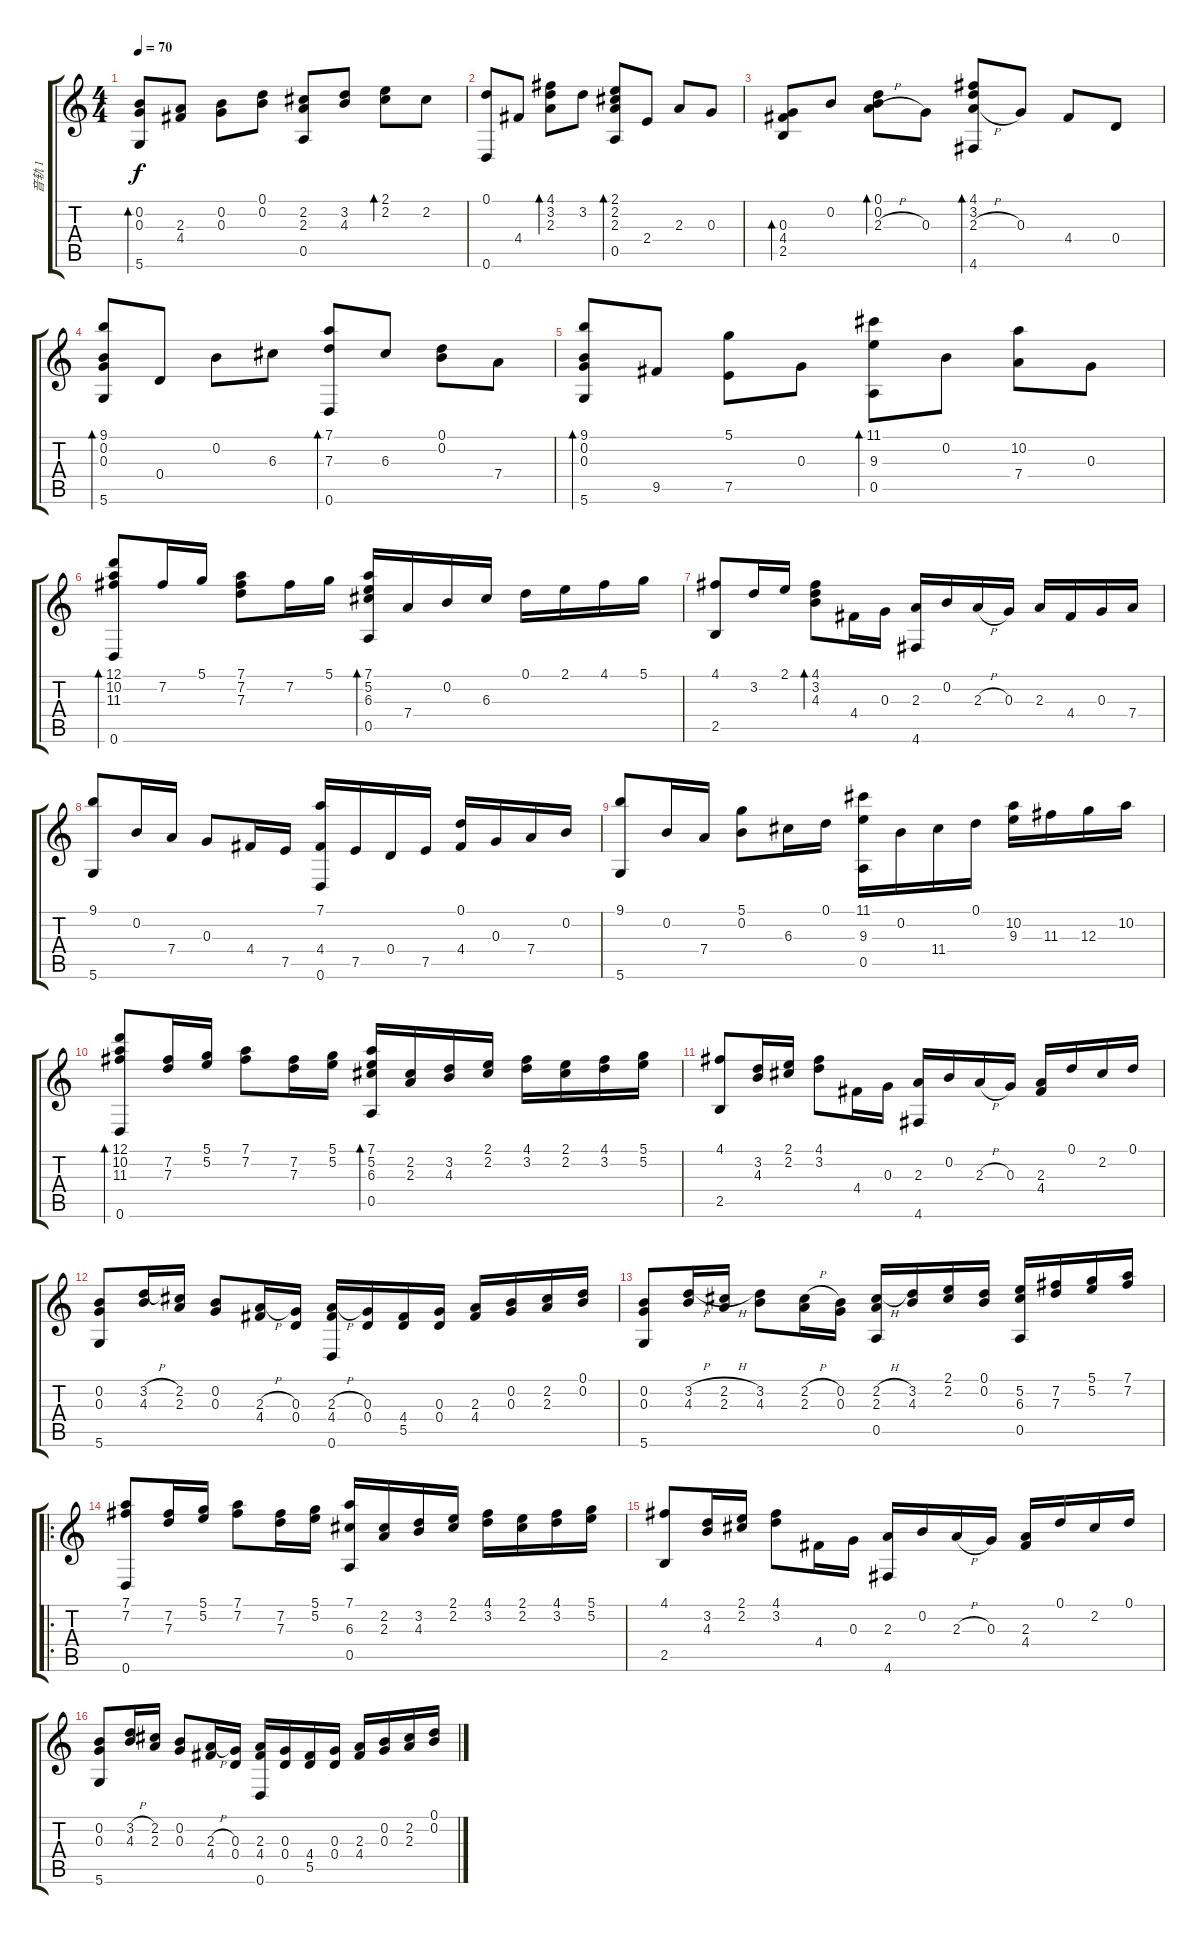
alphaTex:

\track ("音轨 1" "音轨 1") {instrument acousticguitarnylon}
\staff {score tabs}
\tuning (D4 B3 G3 D3 A2 D2) {hide}
\ts (4 4)
\tempo 70
\clef g2
\ks c
(0.2 0.3 5.6).8{bd 480 dy f} (2.3 4.4).8 (0.2 0.3).8 (0.1 0.2).8 (2.2 2.3 0.5).8 (3.2 4.3).8 (2.1 2.2).8{bd 480} 2.2.8 |
(0.1 0.6).8 4.4.8 (4.1 3.2 2.3).8{bd 480} 3.2.8 (2.1 2.2 2.3 0.5).8{bd 480} 2.4.8 2.3.8 0.3.8 |
(0.3 4.4 2.5).8{bd 480} 0.2.8 (0.1 0.2 2.3{h}).8{bd 480} 0.3.8 (4.1 3.2 2.3{h} 4.6).8{bd 480} 0.3.8 4.4.8 0.4.8 |
(9.1 0.2 0.3 5.6).8{bd 480} 0.4.8 0.2.8 6.3.8 (7.1 7.3 0.6).8{bd 480} 6.3.8 (0.1 0.2).8 7.4.8 |
(9.1 0.2 0.3 5.6).8{bd 480} 9.5.8 (5.1 7.5).8 0.3.8 (11.1 9.3 0.5).8{bd 480} 0.2.8 (10.2 7.4).8 0.3.8 |
(12.1 10.2 11.3 0.6).8{bd 480} 7.2.16 5.1.16 (7.1 7.2 7.3).8 7.2.16 5.1.16 (7.1 5.2 6.3 0.5).16{bd 480} 7.4.16 0.2.16 6.3.16 0.1.16 2.1.16 4.1.16 5.1.16 |
(4.1 2.5).8 3.2.16 2.1.16 (4.1 3.2 4.3).8{bd 480} 4.4.16 0.3.16 (2.3 4.6).16 0.2.16 2.3{h}.16 0.3.16 2.3.16 4.4.16 0.3.16 7.4.16 |
(9.1 5.6).8 0.2.16 7.4.16 0.3.8 4.4.16 7.5.16 (7.1 4.4 0.6).16 7.5.16 0.4.16 7.5.16 (0.1 4.4).16 0.3.16 7.4.16 0.2.16 |
(9.1 5.6).8 0.2.16 7.4.16 (5.1 0.2).8 6.3.16 0.1.16 (11.1 9.3 0.5).16 0.2.16 11.4.16 0.1.16 (10.2 9.3).16 11.3.16 12.3.16 10.2.16 |
(12.1 10.2 11.3 0.6).8{bd 480} (7.2 7.3).16 (5.1 5.2).16 (7.1 7.2).8 (7.2 7.3).16 (5.1 5.2).16 (7.1 5.2 6.3 0.5).16{bd 480} (2.2 2.3).16 (3.2 4.3).16 (2.1 2.2).16 (4.1 3.2).16 (2.1 2.2).16 (4.1 3.2).16 (5.1 5.2).16 |
(4.1 2.5).8 (3.2 4.3).16 (2.1 2.2).16 (4.1 3.2).8 4.4.16 0.3.16 (2.3 4.6).16 0.2.16 2.3{h}.16 0.3.16 (2.3 4.4).16 0.1.16 2.2.16 0.1.16 |
(0.2 0.3 5.6).8 (3.2{h} 4.3).16 (2.2 2.3).16 (0.2 0.3).8 (2.3{h} 4.4).16 (0.3 0.4).16 (2.3{h} 4.4 0.6).16 (0.3 0.4).16 (4.4 5.5).16 (0.3 0.4).16 (2.3 4.4).16 (0.2 0.3).16 (2.2 2.3).16 (0.1 0.2).16 |
(0.2 0.3 5.6).8 (3.2{h} 4.3).16 (2.2{h} 2.3).16 (3.2 4.3).8 (2.2{h} 2.3).16 (0.2 0.3).16 (2.2{h} 2.3 0.5).16 (3.2 4.3).16 (2.1 2.2).16 (0.1 0.2).16 (5.2 6.3 0.5).16 (7.2 7.3).16 (5.1 5.2).16 (7.1 7.2).16 |
\ro
(7.1 7.2 0.6).8 (7.2 7.3).16 (5.1 5.2).16 (7.1 7.2).8 (7.2 7.3).16 (5.1 5.2).16 (7.1 6.3 0.5).16 (2.2 2.3).16 (3.2 4.3).16 (2.1 2.2).16 (4.1 3.2).16 (2.1 2.2).16 (4.1 3.2).16 (5.1 5.2).16 |
(4.1 2.5).8 (3.2 4.3).16 (2.1 2.2).16 (4.1 3.2).8 4.4.16 0.3.16 (2.3 4.6).16 0.2.16 2.3{h}.16 0.3.16 (2.3 4.4).16 0.1.16 2.2.16 0.1.16 |
(0.2 0.3 5.6).8 (3.2{h} 4.3).16 (2.2 2.3).16 (0.2 0.3).8 (2.3{h} 4.4).16 (0.3 0.4).16 (2.3 4.4 0.6).16 (0.3 0.4).16 (4.4 5.5).16 (0.3 0.4).16 (2.3 4.4).16 (0.2 0.3).16 (2.2 2.3).16 (0.1 0.2).16
